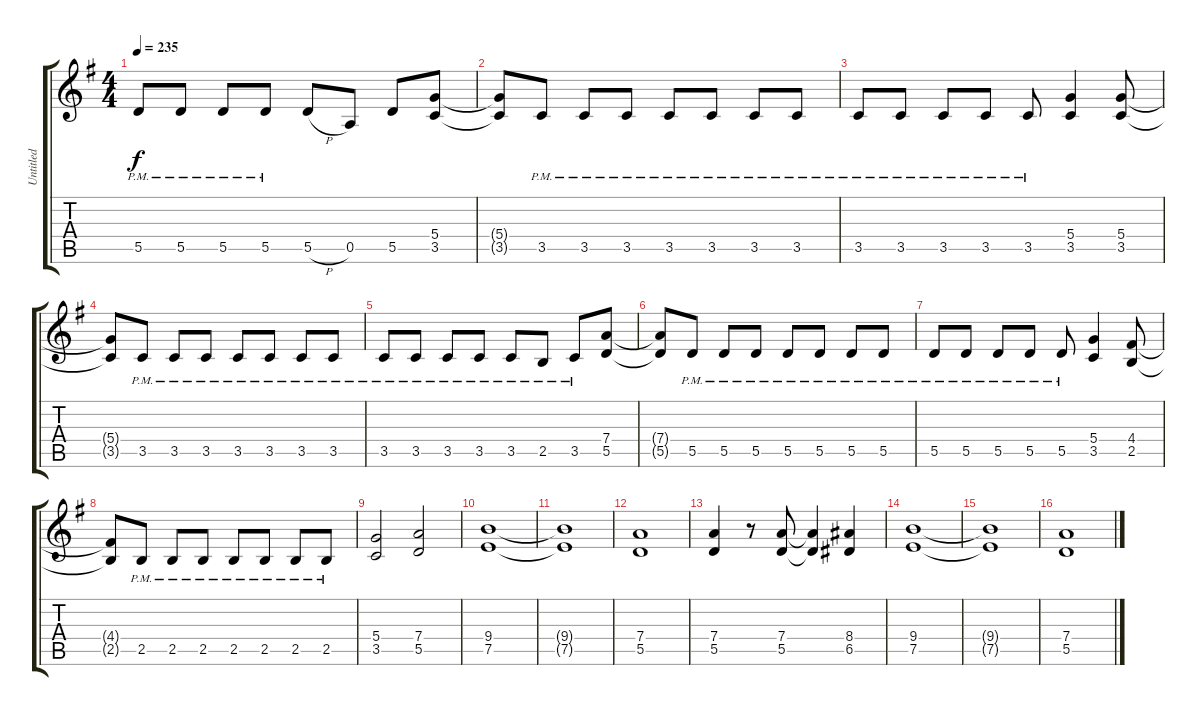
\track ("Untitled" "Untitled") {instrument distortionguitar}
\staff {score tabs}
\tuning (E4 B3 G3 D3 A2 E2) {hide}
\ts (4 4)
\tempo 235
\clef g2
\ks g
5.5{pm}.8{dy f} 5.5{pm}.8 5.5{pm}.8 5.5{pm}.8 5.5{h}.8 0.5.8 5.5.8 (5.4 3.5).8 |
(5.4{t} 3.5{t}).8 3.5{pm}.8 3.5{pm}.8 3.5{pm}.8 3.5{pm}.8 3.5{pm}.8 3.5{pm}.8 3.5{pm}.8 |
3.5{pm}.8 3.5{pm}.8 3.5{pm}.8 3.5{pm}.8 3.5{pm}.8 (5.4 3.5).4 (5.4 3.5).8 |
(5.4{t} 3.5{t}).8 3.5{pm}.8 3.5{pm}.8 3.5{pm}.8 3.5{pm}.8 3.5{pm}.8 3.5{pm}.8 3.5{pm}.8 |
3.5{pm}.8 3.5{pm}.8 3.5{pm}.8 3.5{pm}.8 3.5{pm}.8 2.5{pm}.8 3.5{pm}.8 (7.4 5.5).8 |
(7.4{t} 5.5{t}).8 5.5{pm}.8 5.5{pm}.8 5.5{pm}.8 5.5{pm}.8 5.5{pm}.8 5.5{pm}.8 5.5{pm}.8 |
5.5{pm}.8 5.5{pm}.8 5.5{pm}.8 5.5{pm}.8 5.5{pm}.8 (5.4 3.5).4 (4.4 2.5).8 |
(4.4{t} 2.5{t}).8 2.5{pm}.8 2.5{pm}.8 2.5{pm}.8 2.5{pm}.8 2.5{pm}.8 2.5{pm}.8 2.5{pm}.8 |
(5.4 3.5).2 (7.4 5.5).2 |
(9.4 7.5).1 |
(9.4{t} 7.5{t}).1 |
(7.4 5.5).1 |
(7.4 5.5).4 r.8 (7.4 5.5).8 (7.4{t} 5.5{t}).4 (8.4 6.5).4 |
(9.4 7.5).1 |
(9.4{t} 7.5{t}).1 |
(7.4 5.5).1
